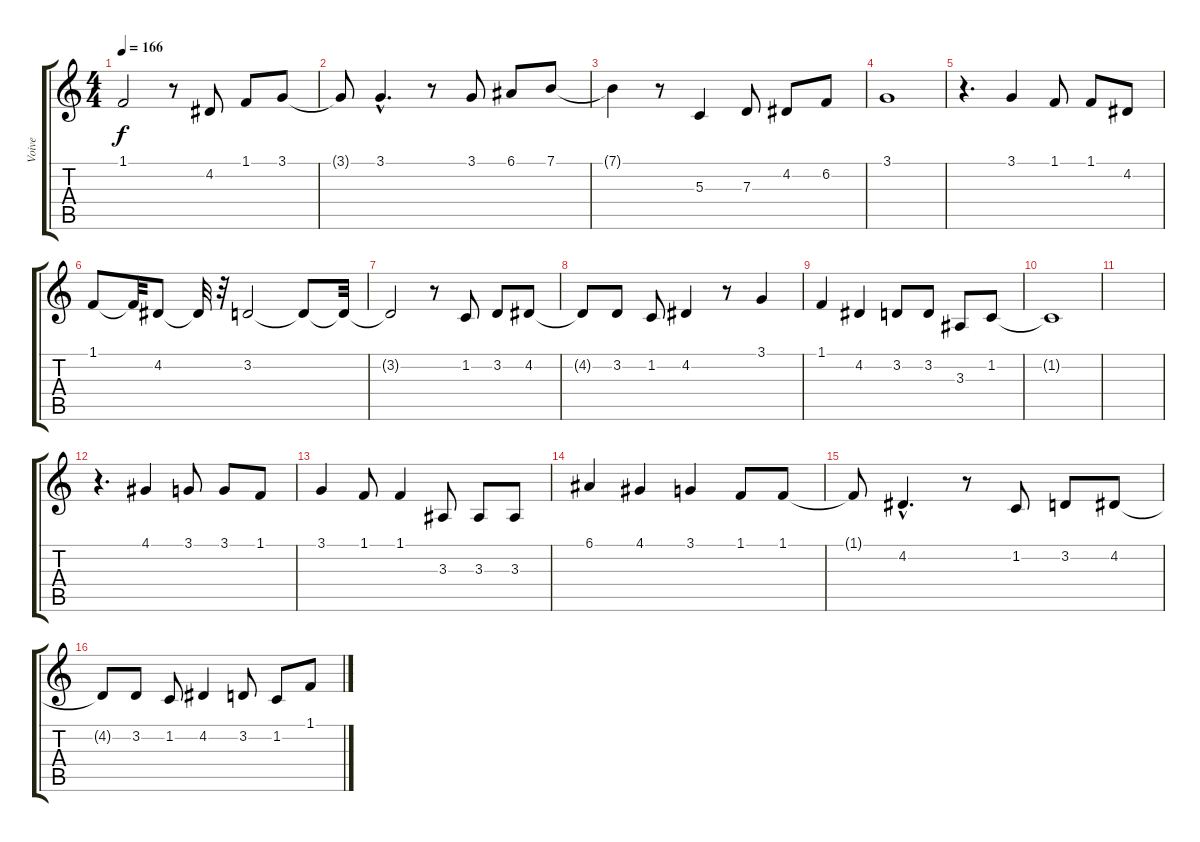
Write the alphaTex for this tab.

\track ("Voive" "Voive") {instrument lead1square}
\staff {score tabs}
\tuning (E4 B3 G3 D3 A2 E2) {hide}
\ts (4 4)
\tempo 166
\clef g2
\ks c
1.1{t}.2{dy f} r.8 4.2.8 1.1.8 3.1.8 |
3.1{t}.8 3.1{hac}.4{d} r.8 3.1.8 6.1.8 7.1.8 |
7.1{t}.4 r.8 5.3.4 7.3.8 4.2.8 6.2.8 |
3.1.1 |
r.4{d} 3.1.4 1.1.8 1.1.8 4.2.8 |
1.1.8 1.1{t}.32 4.2.8 4.2{t}.32 r.32 3.2.2 3.2{t}.8 3.2{t}.32 |
3.2{t}.2 r.8 1.2.8 3.2.8 4.2.8 |
4.2{t}.8 3.2.8 1.2.8 4.2.4 r.8 3.1.4 |
1.1.4 4.2.4 3.2.8 3.2.8 3.3.8 1.2.8 |
1.2{t}.1 |
|
r.4{d} 4.1.4 3.1.8 3.1.8 1.1.8 |
3.1.4 1.1.8 1.1.4 3.3.8 3.3.8 3.3.8 |
6.1.4 4.1.4 3.1.4 1.1.8 1.1.8 |
1.1{t}.8 4.2{hac}.4{d} r.8 1.2.8 3.2.8 4.2.8 |
4.2{t}.8 3.2.8 1.2.8 4.2.4 3.2.8 1.2.8 1.1.8
